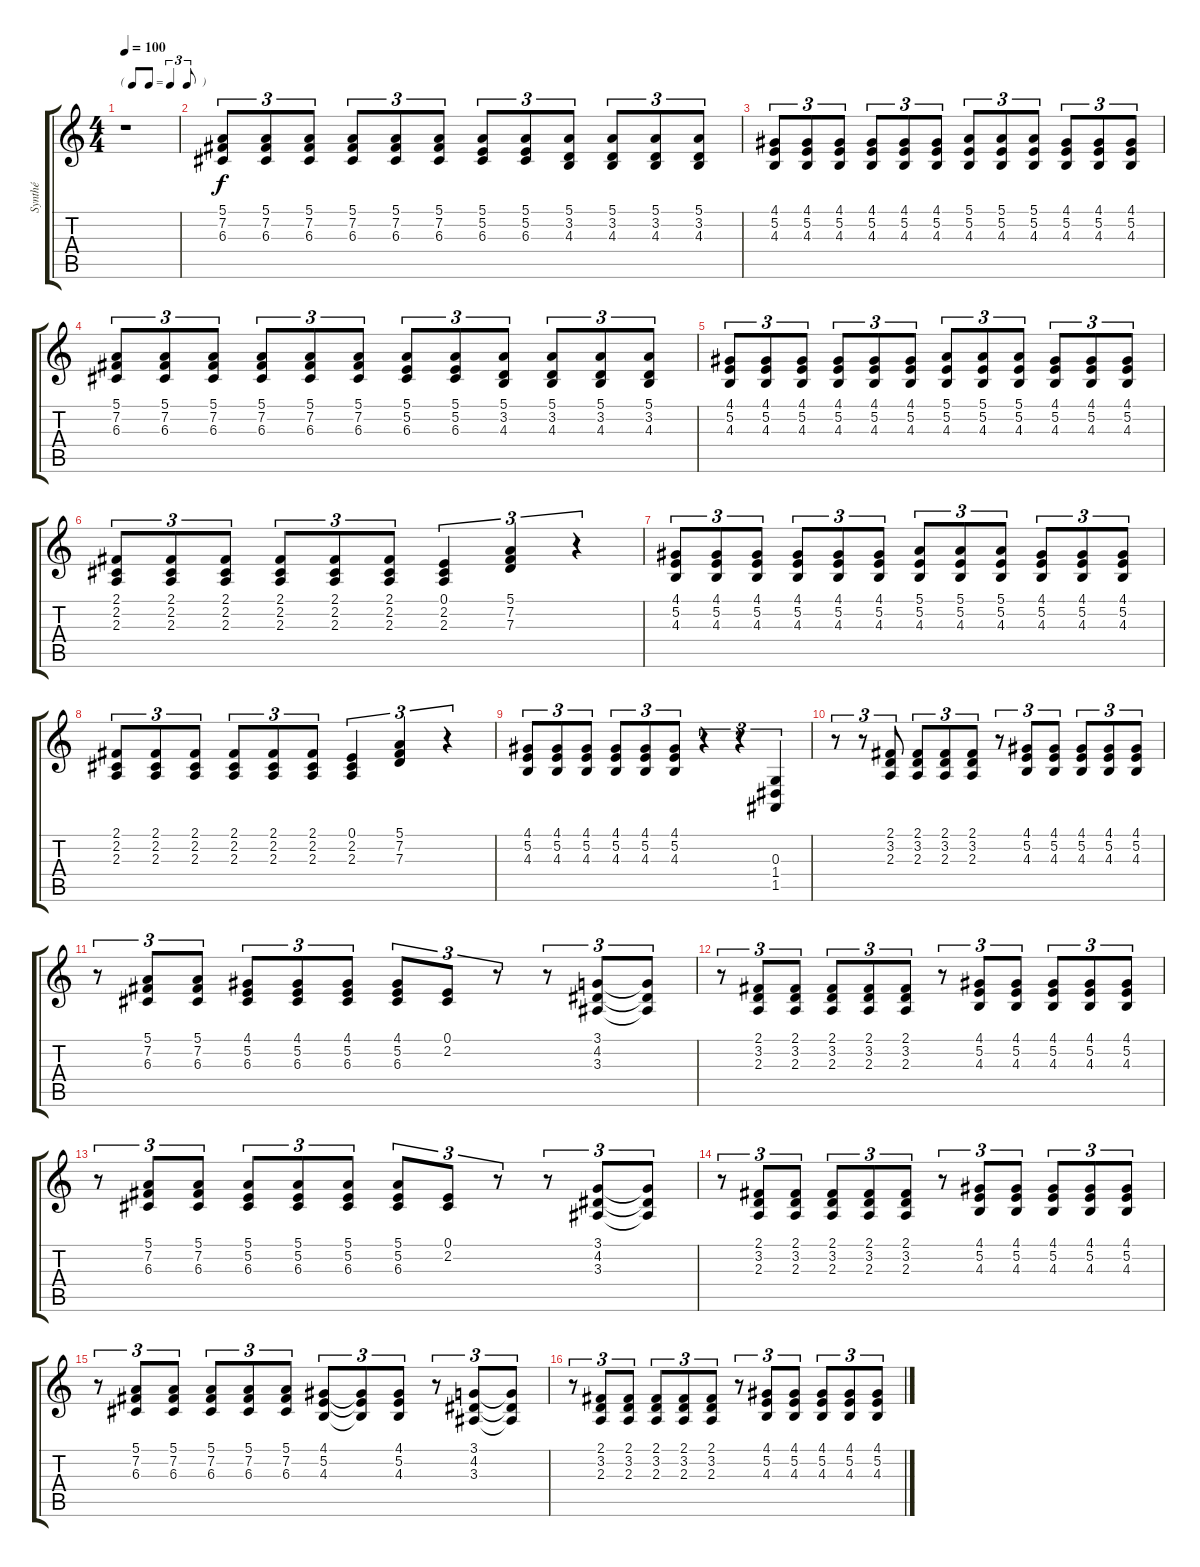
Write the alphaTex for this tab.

\track ("Synthé" "Synthé") {instrument acousticgrandpiano}
\staff {score tabs}
\tuning (E4 B3 G3 D3 A2 E2) {hide}
\ts (4 4)
\tf triplet8th
\tempo 100
\clef g2
\ks c
r.1{dy f instrument acousticgrandpiano} |
(5.1 7.2 6.3).8{tu (3 2)} (5.1 7.2 6.3).8{tu (3 2)} (5.1 7.2 6.3).8{tu (3 2)} (5.1 7.2 6.3).8{tu (3 2)} (5.1 7.2 6.3).8{tu (3 2)} (5.1 7.2 6.3).8{tu (3 2)} (5.1 5.2 6.3).8{tu (3 2)} (5.1 5.2 6.3).8{tu (3 2)} (5.1 3.2 4.3).8{tu (3 2)} (5.1 3.2 4.3).8{tu (3 2)} (5.1 3.2 4.3).8{tu (3 2)} (5.1 3.2 4.3).8{tu (3 2)} |
(4.1 5.2 4.3).8{tu (3 2)} (4.1 5.2 4.3).8{tu (3 2)} (4.1 5.2 4.3).8{tu (3 2)} (4.1 5.2 4.3).8{tu (3 2)} (4.1 5.2 4.3).8{tu (3 2)} (4.1 5.2 4.3).8{tu (3 2)} (5.1 5.2 4.3).8{tu (3 2)} (5.1 5.2 4.3).8{tu (3 2)} (5.1 5.2 4.3).8{tu (3 2)} (4.1 5.2 4.3).8{tu (3 2)} (4.1 5.2 4.3).8{tu (3 2)} (4.1 5.2 4.3).8{tu (3 2)} |
(5.1 7.2 6.3).8{tu (3 2)} (5.1 7.2 6.3).8{tu (3 2)} (5.1 7.2 6.3).8{tu (3 2)} (5.1 7.2 6.3).8{tu (3 2)} (5.1 7.2 6.3).8{tu (3 2)} (5.1 7.2 6.3).8{tu (3 2)} (5.1 5.2 6.3).8{tu (3 2)} (5.1 5.2 6.3).8{tu (3 2)} (5.1 3.2 4.3).8{tu (3 2)} (5.1 3.2 4.3).8{tu (3 2)} (5.1 3.2 4.3).8{tu (3 2)} (5.1 3.2 4.3).8{tu (3 2)} |
(4.1 5.2 4.3).8{tu (3 2)} (4.1 5.2 4.3).8{tu (3 2)} (4.1 5.2 4.3).8{tu (3 2)} (4.1 5.2 4.3).8{tu (3 2)} (4.1 5.2 4.3).8{tu (3 2)} (4.1 5.2 4.3).8{tu (3 2)} (5.1 5.2 4.3).8{tu (3 2)} (5.1 5.2 4.3).8{tu (3 2)} (5.1 5.2 4.3).8{tu (3 2)} (4.1 5.2 4.3).8{tu (3 2)} (4.1 5.2 4.3).8{tu (3 2)} (4.1 5.2 4.3).8{tu (3 2)} |
(2.1 2.2 2.3).8{tu (3 2)} (2.1 2.2 2.3).8{tu (3 2)} (2.1 2.2 2.3).8{tu (3 2)} (2.1 2.2 2.3).8{tu (3 2)} (2.1 2.2 2.3).8{tu (3 2)} (2.1 2.2 2.3).8{tu (3 2)} (0.1 2.2 2.3).4{tu (3 2)} (5.1 7.2 7.3).4{tu (3 2)} r.4{tu (3 2)} |
(4.1 5.2 4.3).8{tu (3 2)} (4.1 5.2 4.3).8{tu (3 2)} (4.1 5.2 4.3).8{tu (3 2)} (4.1 5.2 4.3).8{tu (3 2)} (4.1 5.2 4.3).8{tu (3 2)} (4.1 5.2 4.3).8{tu (3 2)} (5.1 5.2 4.3).8{tu (3 2)} (5.1 5.2 4.3).8{tu (3 2)} (5.1 5.2 4.3).8{tu (3 2)} (4.1 5.2 4.3).8{tu (3 2)} (4.1 5.2 4.3).8{tu (3 2)} (4.1 5.2 4.3).8{tu (3 2)} |
(2.1 2.2 2.3).8{tu (3 2)} (2.1 2.2 2.3).8{tu (3 2)} (2.1 2.2 2.3).8{tu (3 2)} (2.1 2.2 2.3).8{tu (3 2)} (2.1 2.2 2.3).8{tu (3 2)} (2.1 2.2 2.3).8{tu (3 2)} (0.1 2.2 2.3).4{tu (3 2)} (5.1 7.2 7.3).4{tu (3 2)} r.4{tu (3 2)} |
(4.1 5.2 4.3).8{tu (3 2)} (4.1 5.2 4.3).8{tu (3 2)} (4.1 5.2 4.3).8{tu (3 2)} (4.1 5.2 4.3).8{tu (3 2)} (4.1 5.2 4.3).8{tu (3 2)} (4.1 5.2 4.3).8{tu (3 2)} r.4{tu (3 2)} r.4{tu (3 2)} (0.3 1.4 1.5).4{tu (3 2)} |
r.8{tu (3 2)} r.8{tu (3 2)} (2.1 3.2 2.3).8{tu (3 2)} (2.1 3.2 2.3).8{tu (3 2)} (2.1 3.2 2.3).8{tu (3 2)} (2.1 3.2 2.3).8{tu (3 2)} r.8{tu (3 2)} (4.1 5.2 4.3).8{tu (3 2)} (4.1 5.2 4.3).8{tu (3 2)} (4.1 5.2 4.3).8{tu (3 2)} (4.1 5.2 4.3).8{tu (3 2)} (4.1 5.2 4.3).8{tu (3 2)} |
r.8{tu (3 2)} (5.1 7.2 6.3).8{tu (3 2)} (5.1 7.2 6.3).8{tu (3 2)} (4.1 5.2 6.3).8{tu (3 2)} (4.1 5.2 6.3).8{tu (3 2)} (4.1 5.2 6.3).8{tu (3 2)} (4.1 5.2 6.3).8{tu (3 2)} (0.1 2.2).8{tu (3 2)} r.8{tu (3 2)} r.8{tu (3 2)} (3.1 4.2 3.3).8{tu (3 2)} (3.1{t} 4.2{t} 3.3{t}).8{tu (3 2)} |
r.8{tu (3 2)} (2.1 3.2 2.3).8{tu (3 2)} (2.1 3.2 2.3).8{tu (3 2)} (2.1 3.2 2.3).8{tu (3 2)} (2.1 3.2 2.3).8{tu (3 2)} (2.1 3.2 2.3).8{tu (3 2)} r.8{tu (3 2)} (4.1 5.2 4.3).8{tu (3 2)} (4.1 5.2 4.3).8{tu (3 2)} (4.1 5.2 4.3).8{tu (3 2)} (4.1 5.2 4.3).8{tu (3 2)} (4.1 5.2 4.3).8{tu (3 2)} |
r.8{tu (3 2)} (5.1 7.2 6.3).8{tu (3 2)} (5.1 7.2 6.3).8{tu (3 2)} (5.1 5.2 6.3).8{tu (3 2)} (5.1 5.2 6.3).8{tu (3 2)} (5.1 5.2 6.3).8{tu (3 2)} (5.1 5.2 6.3).8{tu (3 2)} (0.1 2.2).8{tu (3 2)} r.8{tu (3 2)} r.8{tu (3 2)} (3.1 4.2 3.3).8{tu (3 2)} (3.1{t} 4.2{t} 3.3{t}).8{tu (3 2)} |
r.8{tu (3 2)} (2.1 3.2 2.3).8{tu (3 2)} (2.1 3.2 2.3).8{tu (3 2)} (2.1 3.2 2.3).8{tu (3 2)} (2.1 3.2 2.3).8{tu (3 2)} (2.1 3.2 2.3).8{tu (3 2)} r.8{tu (3 2)} (4.1 5.2 4.3).8{tu (3 2)} (4.1 5.2 4.3).8{tu (3 2)} (4.1 5.2 4.3).8{tu (3 2)} (4.1 5.2 4.3).8{tu (3 2)} (4.1 5.2 4.3).8{tu (3 2)} |
r.8{tu (3 2)} (5.1 7.2 6.3).8{tu (3 2)} (5.1 7.2 6.3).8{tu (3 2)} (5.1 7.2 6.3).8{tu (3 2)} (5.1 7.2 6.3).8{tu (3 2)} (5.1 7.2 6.3).8{tu (3 2)} (4.1 5.2 4.3).8{tu (3 2)} (4.1{t} 5.2{t} 4.3{t}).8{tu (3 2)} (4.1 5.2 4.3).8{tu (3 2)} r.8{tu (3 2)} (3.1 4.2 3.3).8{tu (3 2)} (3.1{t} 4.2{t} 3.3{t}).8{tu (3 2)} |
r.8{tu (3 2)} (2.1 3.2 2.3).8{tu (3 2)} (2.1 3.2 2.3).8{tu (3 2)} (2.1 3.2 2.3).8{tu (3 2)} (2.1 3.2 2.3).8{tu (3 2)} (2.1 3.2 2.3).8{tu (3 2)} r.8{tu (3 2)} (4.1 5.2 4.3).8{tu (3 2)} (4.1 5.2 4.3).8{tu (3 2)} (4.1 5.2 4.3).8{tu (3 2)} (4.1 5.2 4.3).8{tu (3 2)} (4.1 5.2 4.3).8{tu (3 2)}
